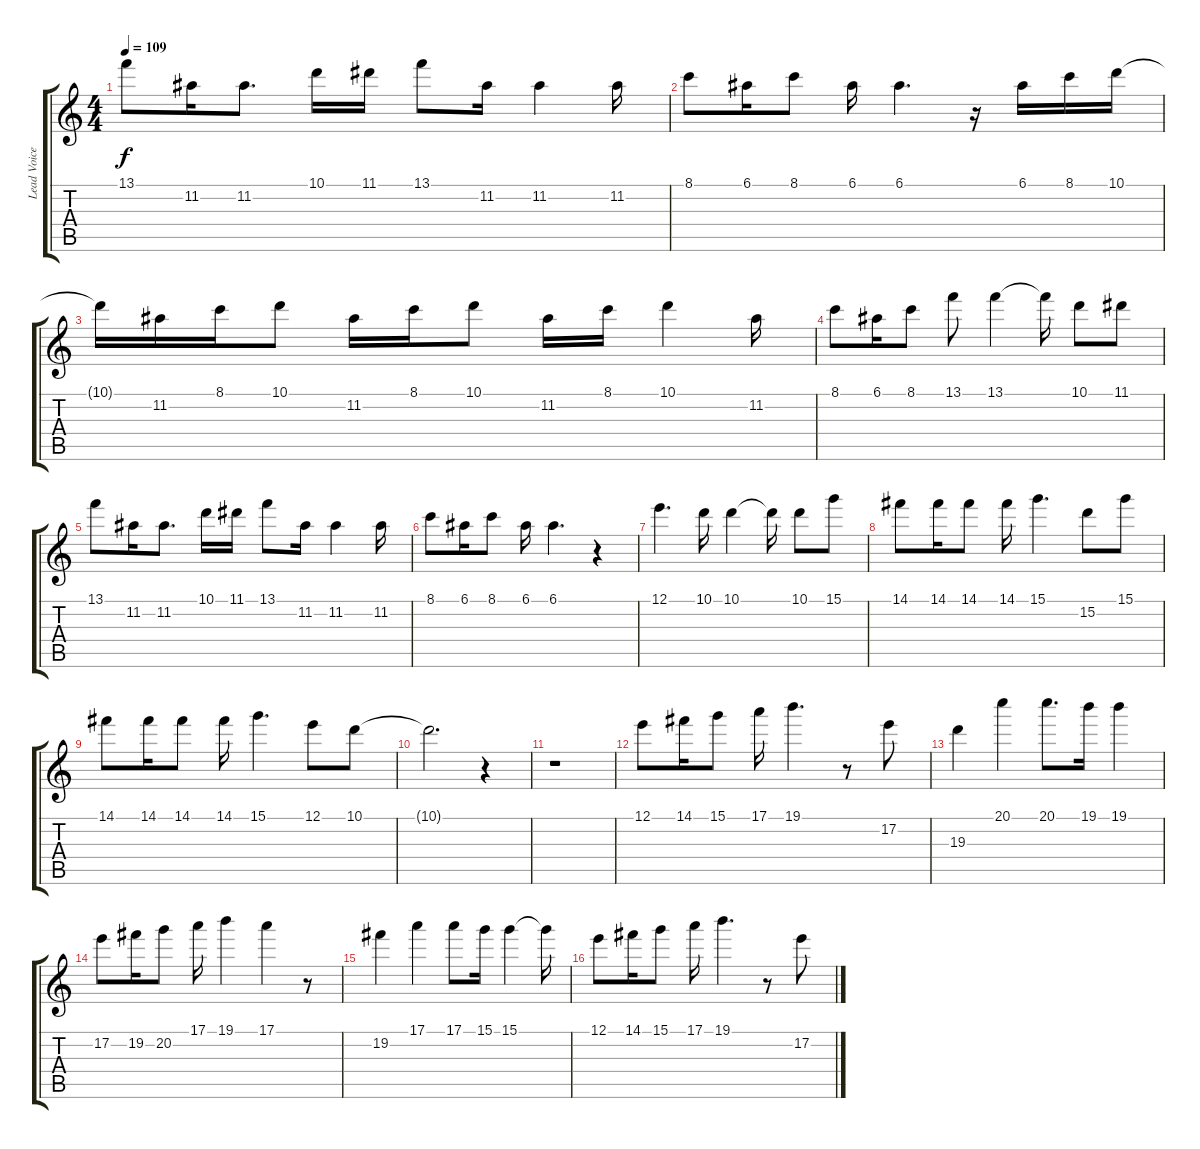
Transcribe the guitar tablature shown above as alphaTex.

\track ("Lead Voice" "Lead Voice") {instrument acousticguitarnylon}
\staff {score tabs}
\tuning (E4 B3 G3 D3 A2 E2) {hide}
\ts (4 4)
\tempo 109
\clef g2
\ks c
13.1.8{dy f} 11.2.16 11.2.8{d} 10.1.16 11.1.16 13.1.8 11.2.16 11.2.4 11.2.16 |
8.1.8 6.1.16 8.1.8 6.1.16 6.1.4{d} r.16 6.1.16 8.1.16 10.1.16 |
10.1{t}.16 11.2.16 8.1.16 10.1.8 11.2.16 8.1.16 10.1.8 11.2.16 8.1.16 10.1.4 11.2.16 |
8.1.8 6.1.16 8.1.8 13.1.8 13.1.4 13.1{t}.16 10.1.8 11.1.8 |
13.1.8 11.2.16 11.2.8{d} 10.1.16 11.1.16 13.1.8 11.2.16 11.2.4 11.2.16 |
8.1.8 6.1.16 8.1.8 6.1.16 6.1.4{d} r.4 |
12.1.4{d} 10.1.16 10.1.4 10.1{t}.16 10.1.8 15.1.8 |
14.1.8 14.1.16 14.1.8 14.1.16 15.1.4{d} 15.2.8 15.1.8 |
14.1.8 14.1.16 14.1.8 14.1.16 15.1.4{d} 12.1.8 10.1.8 |
10.1{t}.2{d} r.4 |
r.1 |
12.1.8 14.1.16 15.1.8 17.1.16 19.1.4{d} r.8 17.2.8 |
19.3.4 20.1.4 20.1.8{d} 19.1.16 19.1.4 |
17.2.8 19.2.16 20.2.8 17.1.16 19.1.4 17.1.4 r.8 |
19.2.4 17.1.4 17.1.8 15.1.16 15.1.4 15.1{t}.16 |
12.1.8 14.1.16 15.1.8 17.1.16 19.1.4{d} r.8 17.2.8
